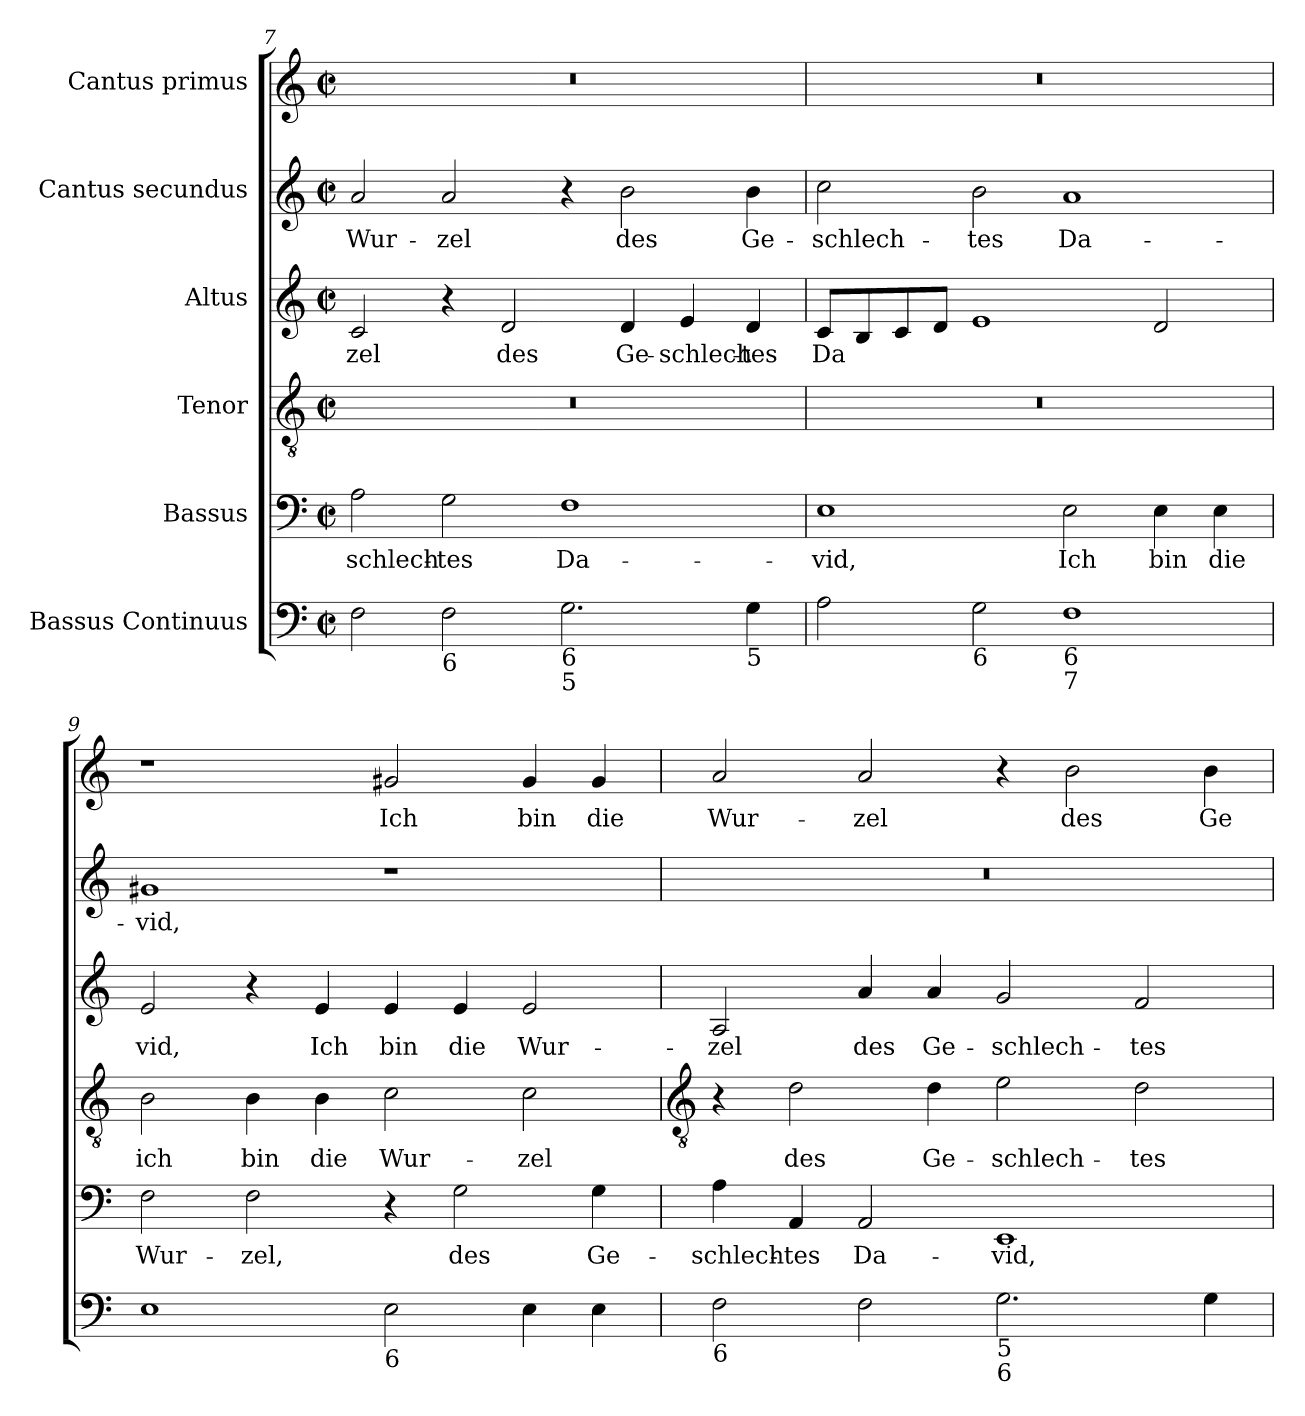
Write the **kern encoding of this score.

**kern	**kern	**text	**kern	**text	**kern	**text	**kern	**text	**kern	**text
*part6	*part5	*part5	*part4	*part4	*part3	*part3	*part2	*part2	*part1	*part1
*staff6	*staff5	*staff5	*staff4	*staff4	*staff3	*staff3	*staff2	*staff2	*staff1	*staff1
*I"Bassus Continuus	*I"Bassus	*	*I"Tenor	*	*I"Altus	*	*I"Cantus secundus	*	*I"Cantus primus	*
!!LO:LB:g=z
*clefF4	*clefF4	*	*clefGv2	*	*clefG2	*	*clefG2	*	*clefG2	*
*ITrd7c12	*	*	*	*	*	*	*	*	*	*
*k[]	*k[]	*	*k[]	*	*k[]	*	*k[]	*	*k[]	*
*C:	*C:	*	*C:	*	*C:	*	*C:	*	*C:	*
*M4/2	*M4/2	*	*M4/2	*	*M4/2	*	*M4/2	*	*M4/2	*
*met(c|)	*met(c|)	*	*met(c|)	*	*met(c|)	*	*met(c|)	*	*met(c|)	*
=7	=7	=7	=7	=7	=7	=7	=7	=7	=7	=7
!	!	!LO:LY:b	!	!	!	!LO:LY:b	!	!LO:LY:b	!	!
2FF	2A	-schlech-	0r	.	2c	-zel	2a	Wur-	0r	.
!LO:TX:b:t=6	!	!	!	!	!	!	!	!	!	!
!	!	!LO:LY:b	!	!	!	!	!	!LO:LY:b	!	!
2FF	2G	-tes	.	.	4r	.	2a	-zel	.	.
!	!	!	!	!	!	!LO:LY:b	!	!	!	!
.	.	.	.	.	2d	des	.	.	.	.
!LO:TX:b:t=6	!	!	!	!	!	!	!	!	!	!
!LO:TX:b:t=5	!	!	!	!	!	!	!	!	!	!
!	!	!LO:LY:b	!	!	!	!	!	!	!	!
2.GG	1F	Da-	.	.	.	.	4r	.	.	.
!	!	!	!	!	!	!LO:LY:b	!	!LO:LY:b	!	!
.	.	.	.	.	4d	Ge-	2b	des	.	.
!	!	!	!	!	!	!LO:LY:b	!	!	!	!
.	.	.	.	.	4e	-schlech-	.	.	.	.
!LO:TX:b:t=5	!	!	!	!	!	!	!	!	!	!
!	!	!	!	!	!	!LO:LY:b	!	!LO:LY:b	!	!
4GG	.	.	.	.	4d	-tes	4b	Ge-	.	.
=8	=8	=8	=8	=8	=8	=8	=8	=8	=8	=8
!	!	!LO:LY:b	!	!	!	!LO:LY:b	!	!LO:LY:b	!	!
2AA	1E	-vid,	0r	.	8cL	Da	2cc	-schlech-	0r	.
.	.	.	.	.	8B	.	.	.	.	.
.	.	.	.	.	8c	.	.	.	.	.
.	.	.	.	.	8dJ	.	.	.	.	.
!LO:TX:b:t=6	!	!	!	!	!	!	!	!	!	!
!	!	!	!	!	!	!	!	!LO:LY:b	!	!
2GG	.	.	.	.	1e	.	2b	-tes	.	.
!LO:TX:b:t=6	!	!	!	!	!	!	!	!	!	!
!LO:TX:b:t=7	!	!	!	!	!	!	!	!	!	!
!	!	!LO:LY:b	!	!	!	!	!	!LO:LY:b	!	!
1FF	2E	Ich	.	.	.	.	1a	Da-	.	.
!	!	!LO:LY:b	!	!	!	!	!	!	!	!
.	4E	bin	.	.	2d	.	.	.	.	.
!	!	!LO:LY:b	!	!	!	!	!	!	!	!
.	4E	die	.	.	.	.	.	.	.	.
!!LO:LB:g=z
=9	=9	=9	=9	=9	=9	=9	=9	=9	=9	=9
!	!	!LO:LY:b	!	!LO:LY:b	!	!LO:LY:b	!	!LO:LY:b	!	!
1EE	2F	Wur-	2B	ich	2e	vid,	1g#X	-vid,	1r	.
!	!	!LO:LY:b	!	!LO:LY:b	!	!	!	!	!	!
.	2F	-zel,	4B	bin	4r	.	.	.	.	.
!	!	!	!	!LO:LY:b	!	!LO:LY:b	!	!	!	!
.	.	.	4B	die	4e	Ich	.	.	.	.
!LO:TX:b:t=6	!	!	!	!	!	!	!	!	!	!
!	!	!	!	!LO:LY:b	!	!LO:LY:b	!	!	!	!LO:LY:b
2EE	4r	.	2c	Wur-	4e	bin	1r	.	2g#X	Ich
!	!	!LO:LY:b	!	!	!	!LO:LY:b	!	!	!	!
.	2G	des	.	.	4e	die	.	.	.	.
!	!	!	!	!LO:LY:b	!	!LO:LY:b	!	!	!	!LO:LY:b
4EE	.	.	2c	-zel	2e	Wur-	.	.	4g#	bin
!	!	!LO:LY:b	!	!	!	!	!	!	!	!LO:LY:b
4EE	4G	Ge-	.	.	.	.	.	.	4g#	die
!!LO:LB:g=z
=10	=10	=10	=10	=10	=10	=10	=10	=10	=10	=10
*	*	*	*clefGv2	*	*	*	*	*	*	*
!LO:TX:b:t=6	!	!	!	!	!	!	!	!	!	!
!	!	!LO:LY:b	!	!	!	!LO:LY:b	!	!	!	!LO:LY:b
2FF	4A	-schlech-	4r	.	2A	-zel	0r	.	2a	Wur-
!	!	!LO:LY:b	!	!LO:LY:b	!	!	!	!	!	!
.	4AA	-tes	2d	des	.	.	.	.	.	.
!	!	!LO:LY:b	!	!	!	!LO:LY:b	!	!	!	!LO:LY:b
2FF	2AA	Da-	.	.	4a	des	.	.	2a	-zel
!	!	!	!	!LO:LY:b	!	!LO:LY:b	!	!	!	!
.	.	.	4d	Ge-	4a	Ge-	.	.	.	.
!LO:TX:b:t=5	!	!	!	!	!	!	!	!	!	!
!LO:TX:b:t=6	!	!	!	!	!	!	!	!	!	!
!	!	!LO:LY:b	!	!LO:LY:b	!	!LO:LY:b	!	!	!	!
2.GG	1EE	-vid,	2e	-schlech-	2g	-schlech-	.	.	4r	.
!	!	!	!	!	!	!	!	!	!	!LO:LY:b
.	.	.	.	.	.	.	.	.	2b	des
!	!	!	!	!LO:LY:b	!	!LO:LY:b	!	!	!	!
.	.	.	2d	-tes	2f	-tes	.	.	.	.
!	!	!	!	!	!	!	!	!	!	!LO:LY:b
4GG	.	.	.	.	.	.	.	.	4b	Ge-
=	=	=	=	=	=	=	=	=	=	=
*-	*-	*-	*-	*-	*-	*-	*-	*-	*-	*-
